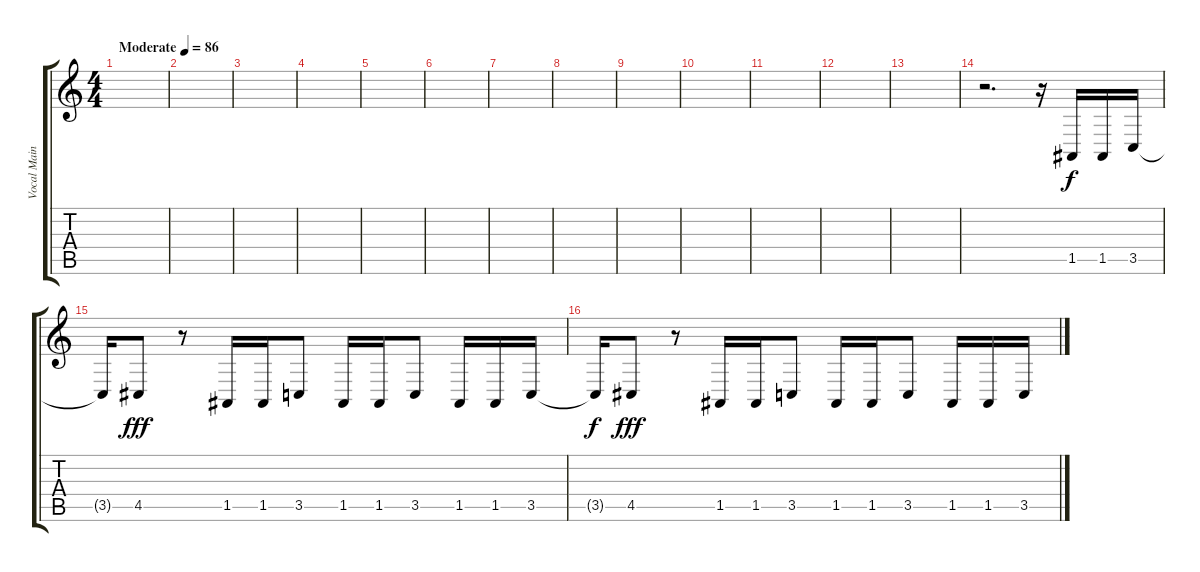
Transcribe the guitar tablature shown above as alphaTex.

\track ("Vocal Main" "Vocal Main") {instrument baritonesax}
\staff {score tabs}
\tuning (E4 B3 G3 D3 A2 E2) {hide}
\ts (4 4)
\tempo (86 "Moderate")
\clef g2
\ks c
|
|
|
|
|
|
|
|
|
|
|
|
|
r.2{d} r.16 1.5.16 1.5.16 3.5.16 |
3.5{t}.16{dy f} 4.5.8{dy fff} r.8 1.5.16 1.5.16 3.5.8 1.5.16 1.5.16 3.5.8 1.5.16 1.5.16 3.5.16 |
3.5{t}.16{dy f} 4.5.8{dy fff} r.8 1.5.16 1.5.16 3.5.8 1.5.16 1.5.16 3.5.8 1.5.16 1.5.16 3.5.16
